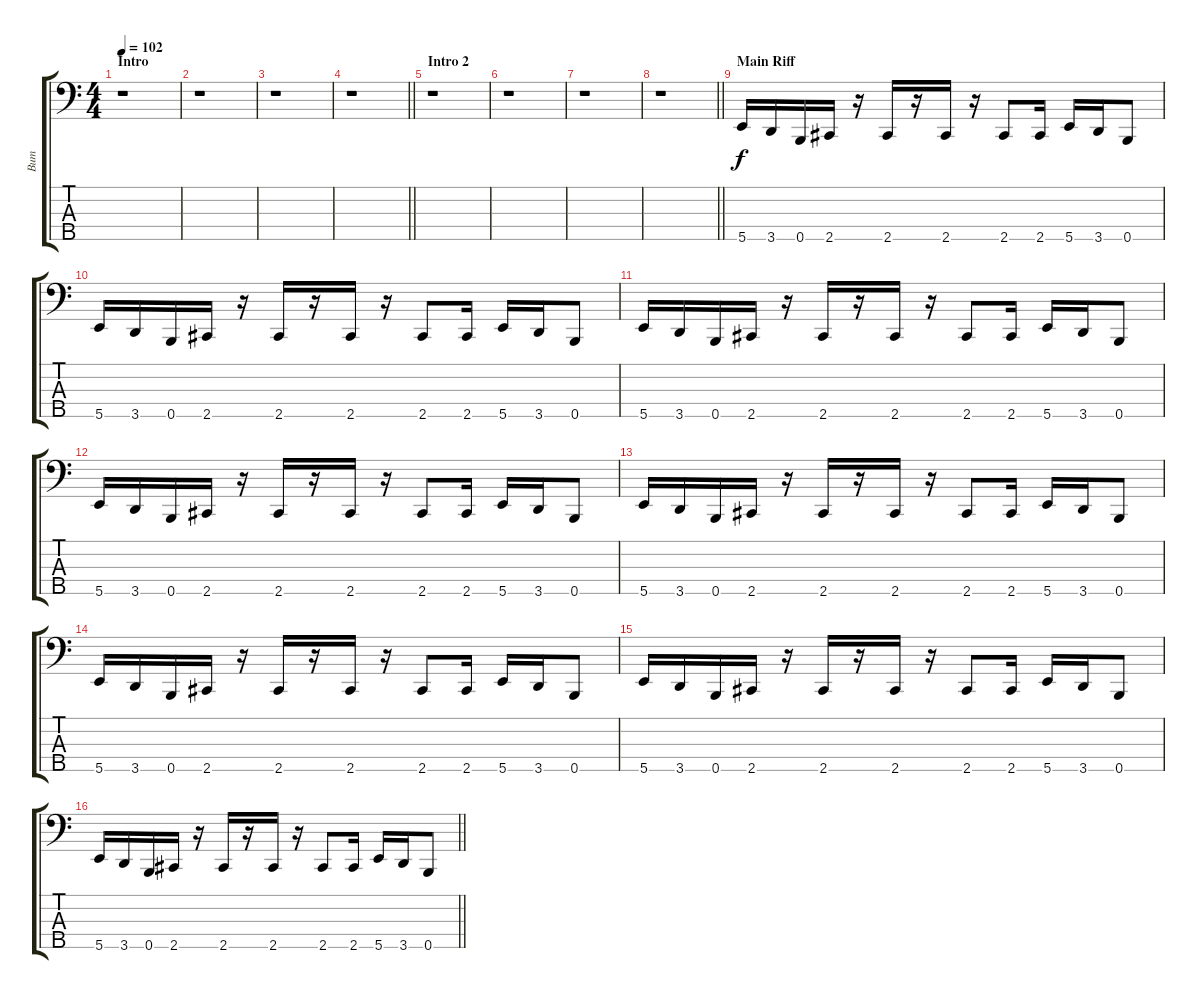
\track ("Вит" "Вит") {instrument electricbassfinger}
\staff {score tabs}
\tuning (G2 D2 A1 E1 B0) {hide}
\ts (4 4)
\section ("" "Intro")
\tempo 102
\clef f4
\ks c
r.1{dy f instrument electricbassfinger} |
r.1 |
r.1 |
\barLineRight lightlight
r.1 |
\section ("" "Intro 2")
r.1 |
r.1 |
r.1 |
\barLineRight lightlight
r.1 |
\section ("" "Main Riff")
5.5.16 3.5.16 0.5.16 2.5.16 r.16 2.5.16 r.16 2.5.16 r.16 2.5.8 2.5.16 5.5.16 3.5.16 0.5.8 |
5.5.16 3.5.16 0.5.16 2.5.16 r.16 2.5.16 r.16 2.5.16 r.16 2.5.8 2.5.16 5.5.16 3.5.16 0.5.8 |
5.5.16 3.5.16 0.5.16 2.5.16 r.16 2.5.16 r.16 2.5.16 r.16 2.5.8 2.5.16 5.5.16 3.5.16 0.5.8 |
5.5.16 3.5.16 0.5.16 2.5.16 r.16 2.5.16 r.16 2.5.16 r.16 2.5.8 2.5.16 5.5.16 3.5.16 0.5.8 |
5.5.16 3.5.16 0.5.16 2.5.16 r.16 2.5.16 r.16 2.5.16 r.16 2.5.8 2.5.16 5.5.16 3.5.16 0.5.8 |
5.5.16 3.5.16 0.5.16 2.5.16 r.16 2.5.16 r.16 2.5.16 r.16 2.5.8 2.5.16 5.5.16 3.5.16 0.5.8 |
5.5.16 3.5.16 0.5.16 2.5.16 r.16 2.5.16 r.16 2.5.16 r.16 2.5.8 2.5.16 5.5.16 3.5.16 0.5.8 |
\barLineRight lightlight
5.5.16 3.5.16 0.5.16 2.5.16 r.16 2.5.16 r.16 2.5.16 r.16 2.5.8 2.5.16 5.5.16 3.5.16 0.5.8
